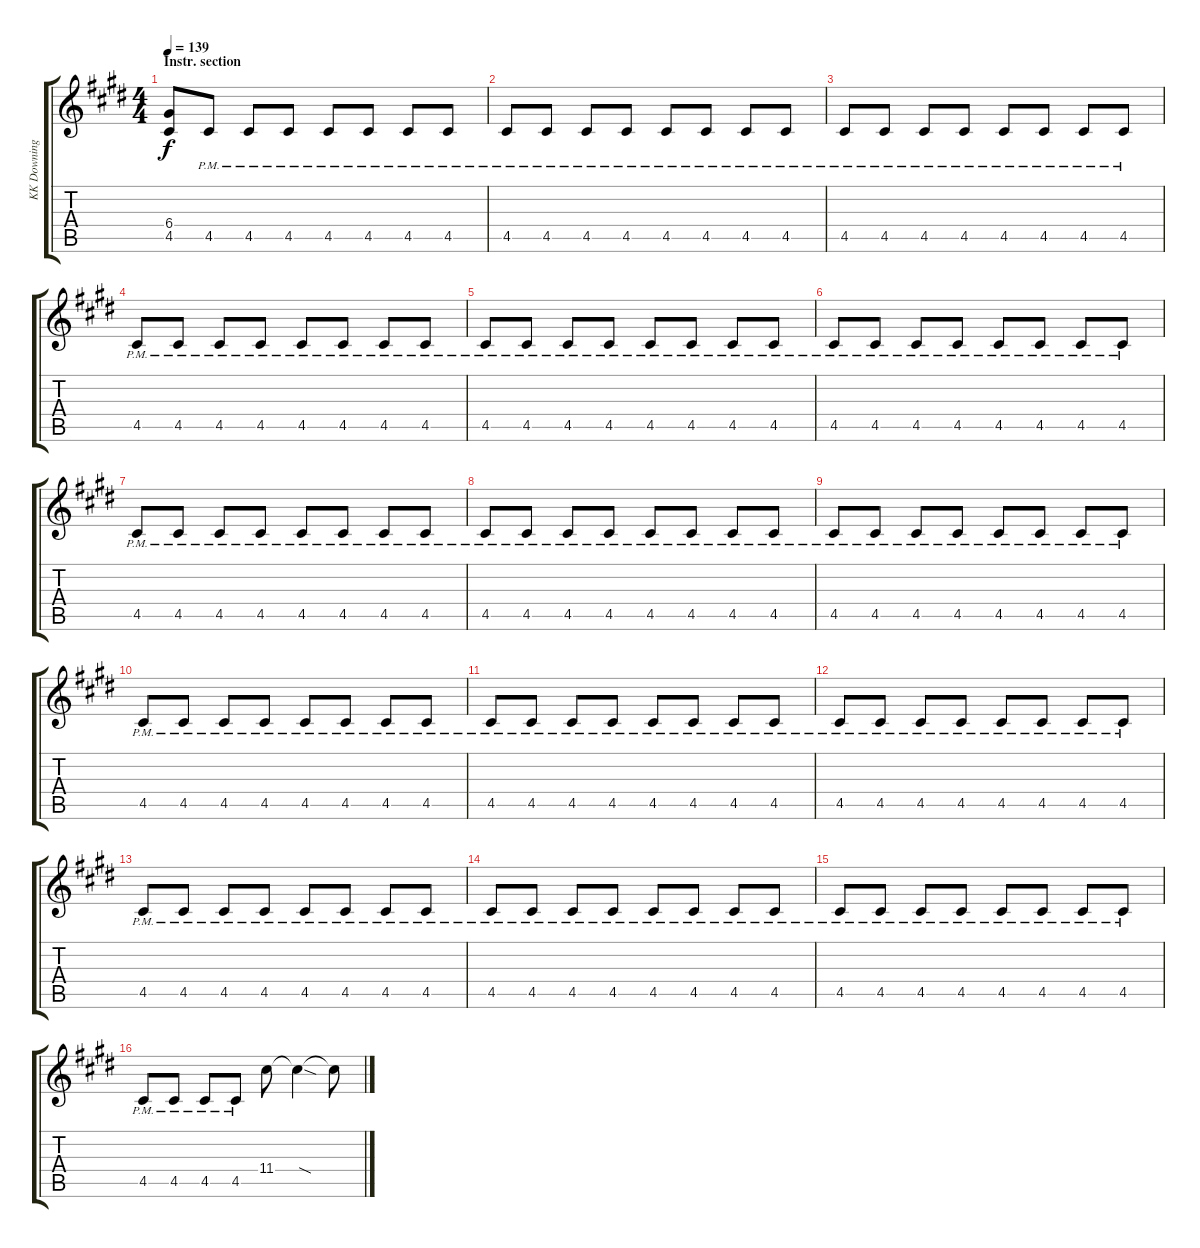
\track ("KK Downing" "KK Downing") {instrument distortionguitar}
\staff {score tabs}
\tuning (E4 B3 G3 D3 A2 E2) {hide}
\ts (4 4)
\section ("" "Instr. section")
\tempo 139
\clef g2
\ks c#minor
(6.4 4.5).8{dy f} 4.5{pm}.8 4.5{pm}.8 4.5{pm}.8 4.5{pm}.8 4.5{pm}.8 4.5{pm}.8 4.5{pm}.8 |
4.5{pm}.8 4.5{pm}.8 4.5{pm}.8 4.5{pm}.8 4.5{pm}.8 4.5{pm}.8 4.5{pm}.8 4.5{pm}.8 |
4.5{pm}.8 4.5{pm}.8 4.5{pm}.8 4.5{pm}.8 4.5{pm}.8 4.5{pm}.8 4.5{pm}.8 4.5{pm}.8 |
4.5{pm}.8 4.5{pm}.8 4.5{pm}.8 4.5{pm}.8 4.5{pm}.8 4.5{pm}.8 4.5{pm}.8 4.5{pm}.8 |
4.5{pm}.8 4.5{pm}.8 4.5{pm}.8 4.5{pm}.8 4.5{pm}.8 4.5{pm}.8 4.5{pm}.8 4.5{pm}.8 |
4.5{pm}.8 4.5{pm}.8 4.5{pm}.8 4.5{pm}.8 4.5{pm}.8 4.5{pm}.8 4.5{pm}.8 4.5{pm}.8 |
4.5{pm}.8 4.5{pm}.8 4.5{pm}.8 4.5{pm}.8 4.5{pm}.8 4.5{pm}.8 4.5{pm}.8 4.5{pm}.8 |
4.5{pm}.8 4.5{pm}.8 4.5{pm}.8 4.5{pm}.8 4.5{pm}.8 4.5{pm}.8 4.5{pm}.8 4.5{pm}.8 |
4.5{pm}.8 4.5{pm}.8 4.5{pm}.8 4.5{pm}.8 4.5{pm}.8 4.5{pm}.8 4.5{pm}.8 4.5{pm}.8 |
4.5{pm}.8 4.5{pm}.8 4.5{pm}.8 4.5{pm}.8 4.5{pm}.8 4.5{pm}.8 4.5{pm}.8 4.5{pm}.8 |
4.5{pm}.8 4.5{pm}.8 4.5{pm}.8 4.5{pm}.8 4.5{pm}.8 4.5{pm}.8 4.5{pm}.8 4.5{pm}.8 |
4.5{pm}.8 4.5{pm}.8 4.5{pm}.8 4.5{pm}.8 4.5{pm}.8 4.5{pm}.8 4.5{pm}.8 4.5{pm}.8 |
4.5{pm}.8 4.5{pm}.8 4.5{pm}.8 4.5{pm}.8 4.5{pm}.8 4.5{pm}.8 4.5{pm}.8 4.5{pm}.8 |
4.5{pm}.8 4.5{pm}.8 4.5{pm}.8 4.5{pm}.8 4.5{pm}.8 4.5{pm}.8 4.5{pm}.8 4.5{pm}.8 |
4.5{pm}.8 4.5{pm}.8 4.5{pm}.8 4.5{pm}.8 4.5{pm}.8 4.5{pm}.8 4.5{pm}.8 4.5{pm}.8 |
4.5{pm}.8 4.5{pm}.8 4.5{pm}.8 4.5{pm}.8 11.4.8 11.4{sod t}.4 11.4{sl t}.8
